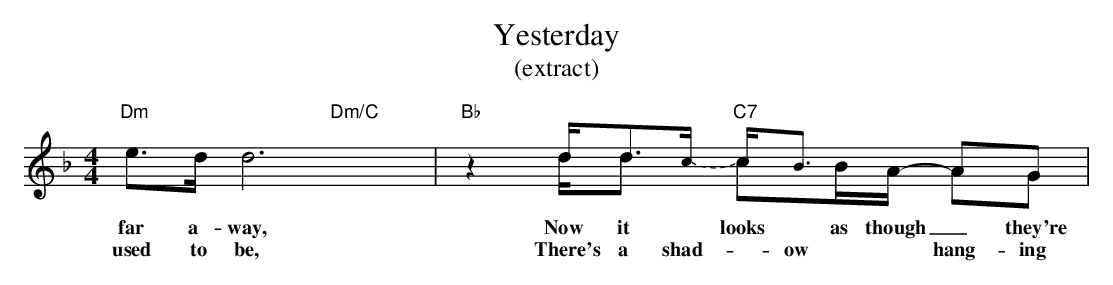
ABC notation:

X:1
T:Yesterday
T:(extract)
M:4/4
L:1/8
%%staves (melody1 chords melody2)
K:F
V:melody1 stem=down
e3/d/ d6 | z2 d/d3/ cB/A/- AG |
w: far a-way, | Now it looks as though_ they're |
V:chords
"Dm"x4 "Dm/C"x4 | "Bb"x4  "C7"x4 |
V:melody2 stem=up scale=0.8
ie3/id/ id6 | x2 d/dc/.- c/B3/ AG |
w: used to be, | There's a shad-_ow hang-ing |
